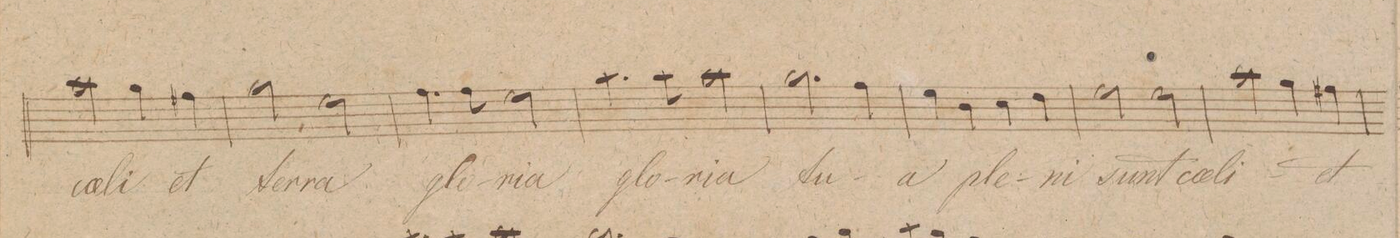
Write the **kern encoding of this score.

**kern	**text	**dynam
*I"Canto.	*	*
*clefC1	*	*
*k[f#c#g#]	*	*
*met(c)	*	*
*M4/4	*	*
2ff#\	cae-	.
4ee\	-li	.
4dd#X\	et	.
=22	=22	=22
2ee\	ter-	.
2cc#\	-ra	.
=23	=23	=23
4.dd\	glo-	.
8dd\	-ri-	.
2cc#\	-a	.
=24	=24	=24
4.ff#\	glo-	.
8ff#\	-ri-	.
2ff#\	-a	.
=25	=25	=25
2.ee\	tu-	.
4dd\	.	.
=26	=26	=26
4cc#\	-a	.
4g#\	ple-	.
4a\	.	.
4b\	-ni	.
=27	=27	=27
2dd\	sunt	.
2cc#\	cae-	.
=28	=28	=28
2ff#\	-li	.
4ee\	.	.
4dd#X\	et	.
=29	=29	=29
*-	*-	*-
